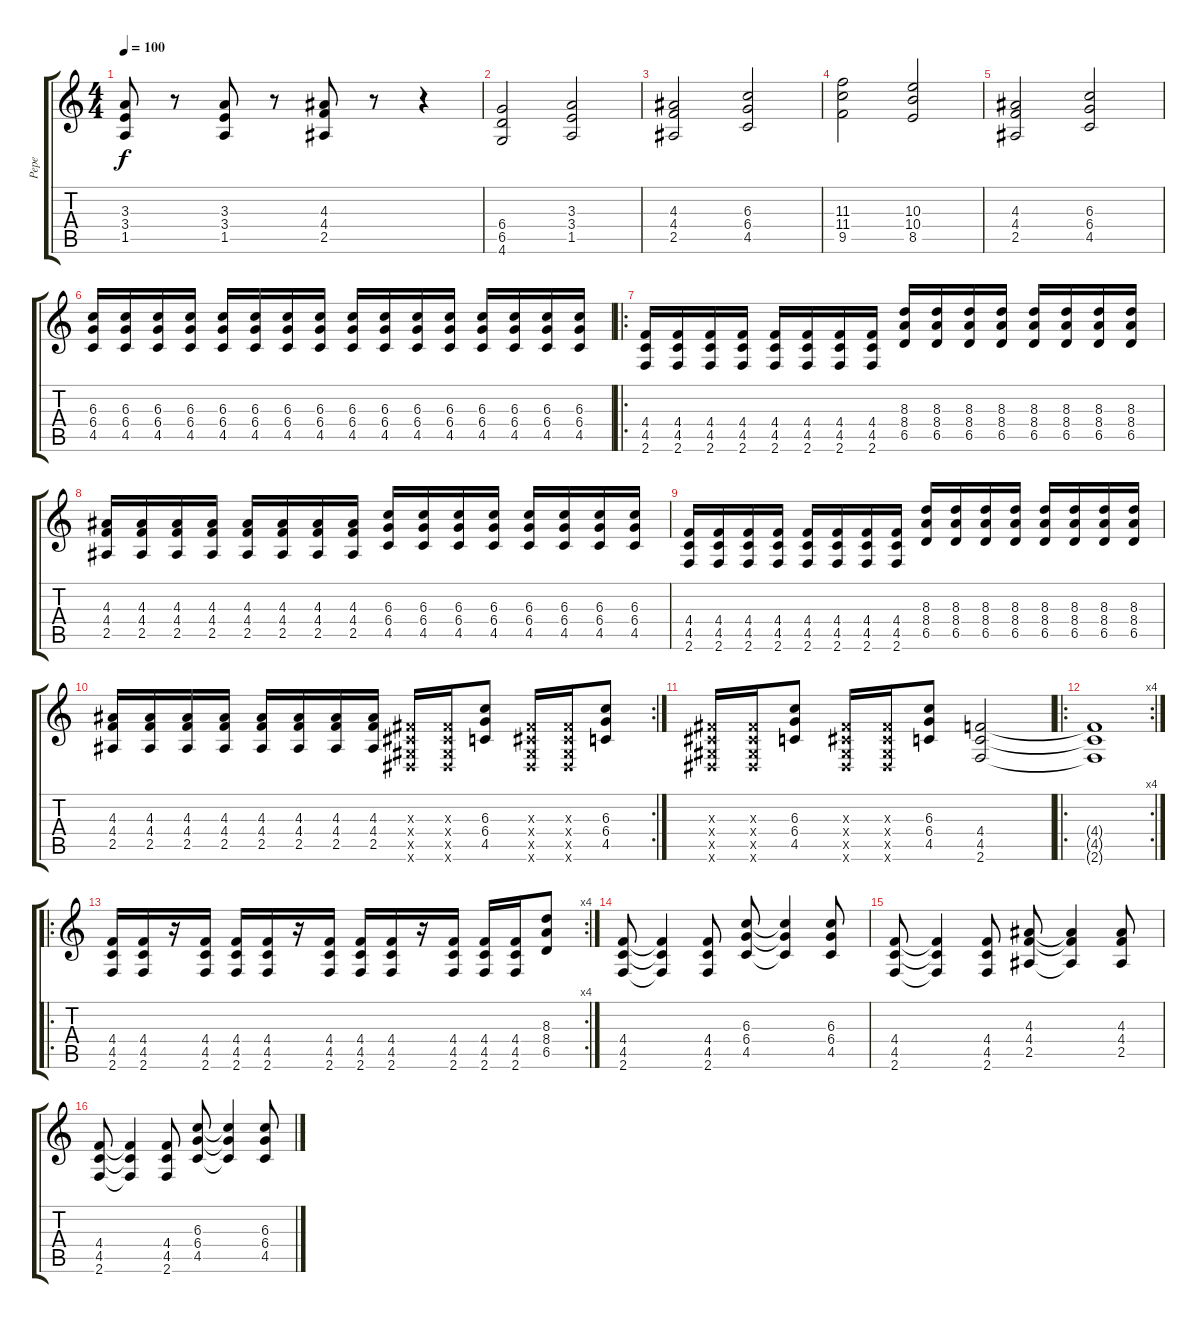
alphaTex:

\track ("Pepe" "Pepe") {instrument distortionguitar}
\staff {score tabs}
\tuning (Eb4 Bb3 Gb3 Db3 Ab2 Eb2) {hide}
\ts (4 4)
\tempo 100
\clef g2
\ks c
(3.3 3.4 1.5).8{dy f} r.8 (3.3 3.4 1.5).8 r.8 (4.3 4.4 2.5).8 r.8 r.4 |
(6.4 6.5 4.6).2 (3.3 3.4 1.5).2 |
(4.3 4.4 2.5).2 (6.3 6.4 4.5).2 |
(11.3 11.4 9.5).2 (10.3 10.4 8.5).2 |
(4.3 4.4 2.5).2 (6.3 6.4 4.5).2 |
(6.3 6.4 4.5).16 (6.3 6.4 4.5).16 (6.3 6.4 4.5).16 (6.3 6.4 4.5).16 (6.3 6.4 4.5).16 (6.3 6.4 4.5).16 (6.3 6.4 4.5).16 (6.3 6.4 4.5).16 (6.3 6.4 4.5).16 (6.3 6.4 4.5).16 (6.3 6.4 4.5).16 (6.3 6.4 4.5).16 (6.3 6.4 4.5).16 (6.3 6.4 4.5).16 (6.3 6.4 4.5).16 (6.3 6.4 4.5).16 |
\ro
(4.4 4.5 2.6).16 (4.4 4.5 2.6).16 (4.4 4.5 2.6).16 (4.4 4.5 2.6).16 (4.4 4.5 2.6).16 (4.4 4.5 2.6).16 (4.4 4.5 2.6).16 (4.4 4.5 2.6).16 (8.3 8.4 6.5).16 (8.3 8.4 6.5).16 (8.3 8.4 6.5).16 (8.3 8.4 6.5).16 (8.3 8.4 6.5).16 (8.3 8.4 6.5).16 (8.3 8.4 6.5).16 (8.3 8.4 6.5).16 |
(4.3 4.4 2.5).16 (4.3 4.4 2.5).16 (4.3 4.4 2.5).16 (4.3 4.4 2.5).16 (4.3 4.4 2.5).16 (4.3 4.4 2.5).16 (4.3 4.4 2.5).16 (4.3 4.4 2.5).16 (6.3 6.4 4.5).16 (6.3 6.4 4.5).16 (6.3 6.4 4.5).16 (6.3 6.4 4.5).16 (6.3 6.4 4.5).16 (6.3 6.4 4.5).16 (6.3 6.4 4.5).16 (6.3 6.4 4.5).16 |
(4.4 4.5 2.6).16 (4.4 4.5 2.6).16 (4.4 4.5 2.6).16 (4.4 4.5 2.6).16 (4.4 4.5 2.6).16 (4.4 4.5 2.6).16 (4.4 4.5 2.6).16 (4.4 4.5 2.6).16 (8.3 8.4 6.5).16 (8.3 8.4 6.5).16 (8.3 8.4 6.5).16 (8.3 8.4 6.5).16 (8.3 8.4 6.5).16 (8.3 8.4 6.5).16 (8.3 8.4 6.5).16 (8.3 8.4 6.5).16 |
\rc 2
(4.3 4.4 2.5).16 (4.3 4.4 2.5).16 (4.3 4.4 2.5).16 (4.3 4.4 2.5).16 (4.3 4.4 2.5).16 (4.3 4.4 2.5).16 (4.3 4.4 2.5).16 (4.3 4.4 2.5).16 (0.3{x} 0.4{x} 0.5{x} 0.6{x}).16 (0.3{x} 0.4{x} 0.5{x} 0.6{x}).16 (6.3 6.4 4.5).8 (0.3{x} 0.4{x} 0.5{x} 0.6{x}).16 (0.3{x} 0.4{x} 0.5{x} 0.6{x}).16 (6.3 6.4 4.5).8 |
(0.3{x} 0.4{x} 0.5{x} 0.6{x}).16 (0.3{x} 0.4{x} 0.5{x} 0.6{x}).16 (6.3 6.4 4.5).8 (0.3{x} 0.4{x} 0.5{x} 0.6{x}).16 (0.3{x} 0.4{x} 0.5{x} 0.6{x}).16 (6.3 6.4 4.5).8 (4.4 4.5 2.6).2{volume 3} |
\ro
\rc 4
(4.4{t} 4.5{t} 2.6{t}).1 |
\ro
\rc 4
(4.4 4.5 2.6).16{volume 12} (4.4 4.5 2.6).16 r.16 (4.4 4.5 2.6).16 (4.4 4.5 2.6).16 (4.4 4.5 2.6).16 r.16 (4.4 4.5 2.6).16 (4.4 4.5 2.6).16 (4.4 4.5 2.6).16 r.16 (4.4 4.5 2.6).16 (4.4 4.5 2.6).16 (4.4 4.5 2.6).16 (8.3 8.4 6.5).8 |
(4.4 4.5 2.6).8 (4.4{t} 4.5{t} 2.6{t}).4 (4.4 4.5 2.6).8 (6.3 6.4 4.5).8 (6.3{t} 6.4{t} 4.5{t}).4 (6.3 6.4 4.5).8 |
(4.4 4.5 2.6).8 (4.4{t} 4.5{t} 2.6{t}).4 (4.4 4.5 2.6).8 (4.3 4.4 2.5).8 (4.3{t} 4.4{t} 2.5{t}).4 (4.3 4.4 2.5).8 |
(4.4 4.5 2.6).8 (4.4{t} 4.5{t} 2.6{t}).4 (4.4 4.5 2.6).8 (6.3 6.4 4.5).8 (6.3{t} 6.4{t} 4.5{t}).4 (6.3 6.4 4.5).8
